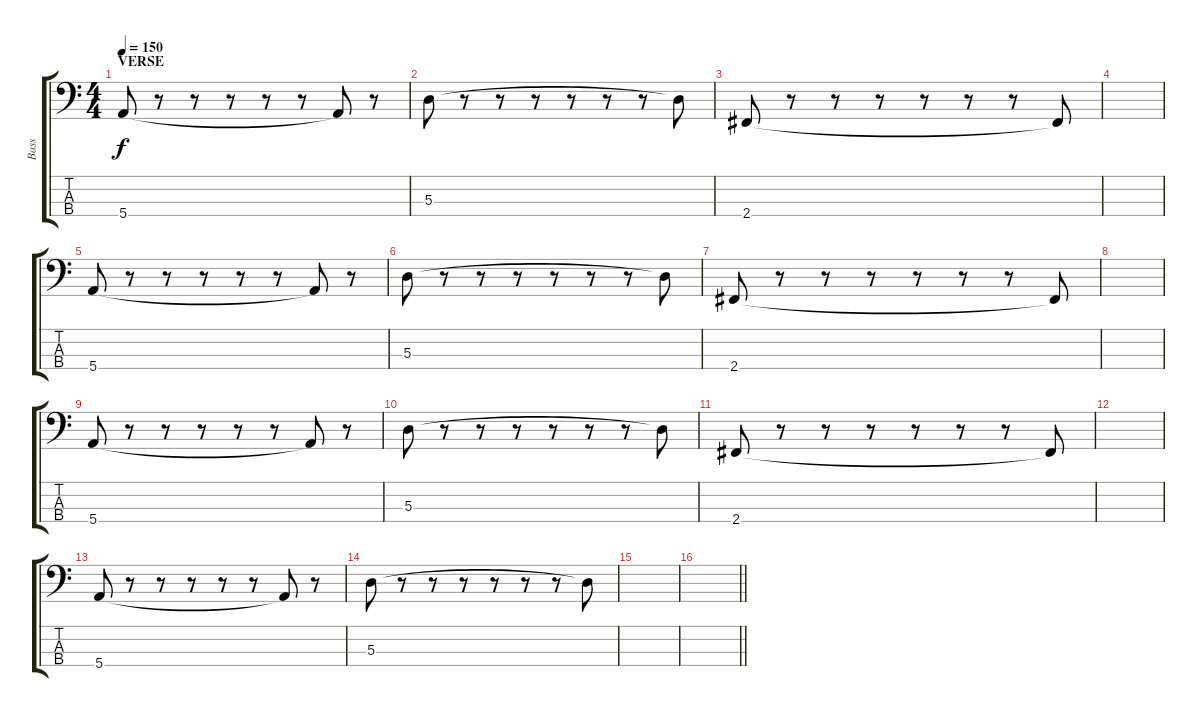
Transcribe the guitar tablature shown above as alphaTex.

\track ("Bass" "Bass") {instrument electricbassfinger}
\staff {score tabs}
\tuning (G2 D2 A1 E1) {hide}
\ts (4 4)
\section ("" "VERSE")
\tempo 150
\clef f4
\ks c
5.4.8{dy f} r.8 r.8 r.8 r.8 r.8 5.4{t}.8 r.8 |
5.3.8 r.8 r.8 r.8 r.8 r.8 r.8 5.3{t}.8 |
2.4.8 r.8 r.8 r.8 r.8 r.8 r.8 2.4{t}.8 |
|
5.4.8 r.8 r.8 r.8 r.8 r.8 5.4{t}.8 r.8 |
5.3.8 r.8 r.8 r.8 r.8 r.8 r.8 5.3{t}.8 |
2.4.8 r.8 r.8 r.8 r.8 r.8 r.8 2.4{t}.8 |
|
5.4.8 r.8 r.8 r.8 r.8 r.8 5.4{t}.8 r.8 |
5.3.8 r.8 r.8 r.8 r.8 r.8 r.8 5.3{t}.8 |
2.4.8 r.8 r.8 r.8 r.8 r.8 r.8 2.4{t}.8 |
|
5.4.8 r.8 r.8 r.8 r.8 r.8 5.4{t}.8 r.8 |
5.3.8 r.8 r.8 r.8 r.8 r.8 r.8 5.3{t}.8 |
|
\barLineRight lightlight
